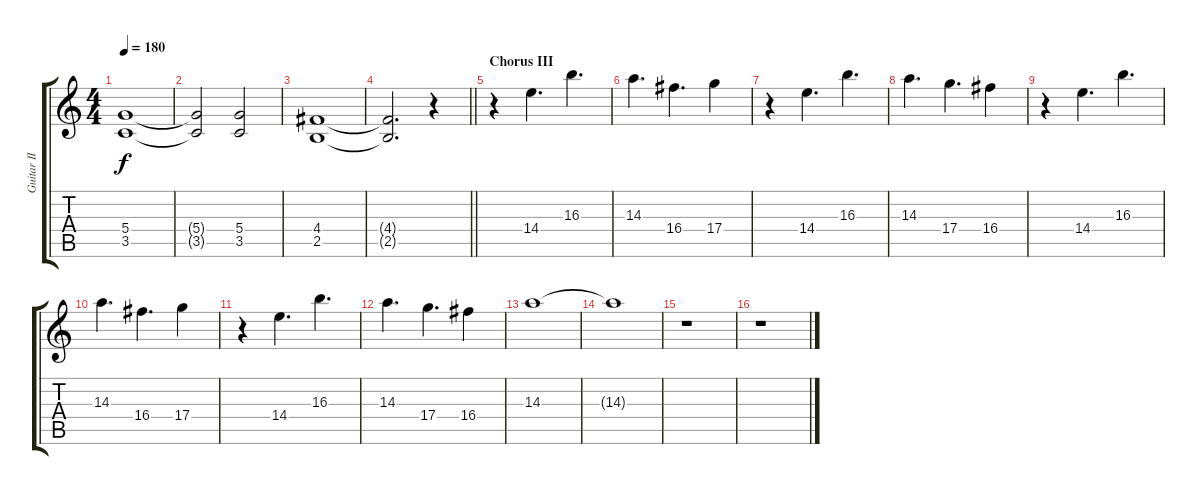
\track ("Guitar II" "Guitar II") {instrument overdrivenguitar}
\staff {score tabs}
\tuning (E4 B3 G3 D3 A2 E2) {hide}
\ts (4 4)
\tempo 180
\clef g2
\ks c
(5.4 3.5).1{dy f} |
(5.4{t} 3.5{t}).2 (5.4 3.5).2 |
(4.4 2.5).1 |
\barLineRight lightlight
(4.4{t} 2.5{t}).2{d} r.4 |
\section ("" "Chorus III")
r.4 14.4.4{d} 16.3.4{d} |
14.3.4{d} 16.4.4{d} 17.4.4 |
r.4 14.4.4{d} 16.3.4{d} |
14.3.4{d} 17.4.4{d} 16.4.4 |
r.4 14.4.4{d} 16.3.4{d} |
14.3.4{d} 16.4.4{d} 17.4.4 |
r.4 14.4.4{d} 16.3.4{d} |
14.3.4{d} 17.4.4{d} 16.4.4 |
14.3.1 |
14.3{t}.1{volume 0} |
r.1 |
r.1
